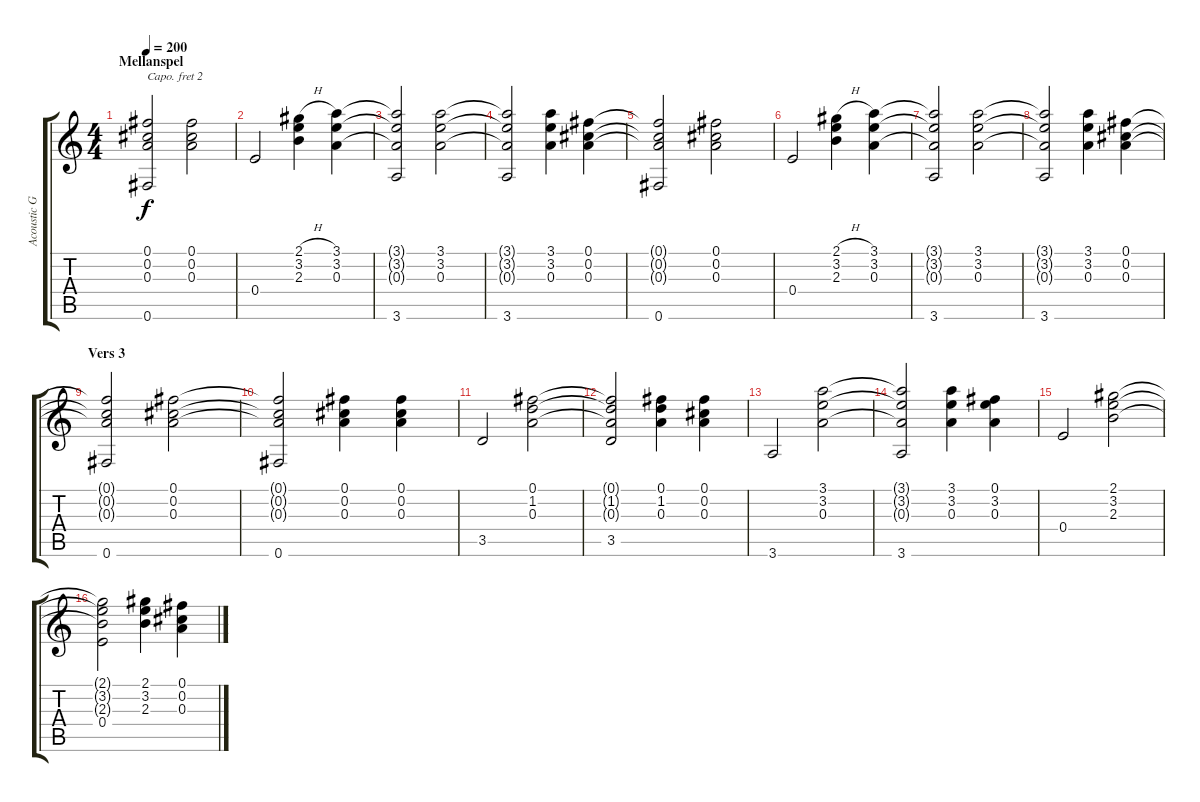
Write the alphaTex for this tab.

\track ("Acoustic Guitar" "Acoustic G") {instrument acousticguitarsteel}
\staff {score tabs}
\capo 2
\tuning (E4 B3 G3 D3 A2 E2) {hide}
\ts (4 4)
\section ("" "Mellanspel")
\tempo 200
\clef g2
\ks c
(0.1{t} 0.2{t} 0.3{t} 0.6).2{dy f} (0.1 0.2 0.3).2 |
0.4.2 (2.1{h} 3.2 2.3).4 (3.1 3.2 0.3).4 |
(3.1{t} 3.2{t} 0.3{t} 3.6).2 (3.1 3.2 0.3).2 |
(3.1{t} 3.2{t} 0.3{t} 3.6).2 (3.1 3.2 0.3).4 (0.1 0.2 0.3).4 |
(0.1{t} 0.2{t} 0.3{t} 0.6).2 (0.1 0.2 0.3).2 |
0.4.2 (2.1{h} 3.2 2.3).4 (3.1 3.2 0.3).4 |
(3.1{t} 3.2{t} 0.3{t} 3.6).2 (3.1 3.2 0.3).2 |
(3.1{t} 3.2{t} 0.3{t} 3.6).2 (3.1 3.2 0.3).4 (0.1 0.2 0.3).4 |
\section ("" "Vers 3")
(0.1{t} 0.2{t} 0.3{t} 0.6).2 (0.1 0.2 0.3).2 |
(0.1{t} 0.2{t} 0.3{t} 0.6).2 (0.1 0.2 0.3).4 (0.1 0.2 0.3).4 |
3.5.2 (0.1 1.2 0.3).2 |
(0.1{t} 1.2{t} 0.3{t} 3.5).2 (0.1 1.2 0.3).4 (0.1 0.2 0.3).4 |
3.6.2 (3.1 3.2 0.3).2 |
(3.1{t} 3.2{t} 0.3{t} 3.6).2 (3.1 3.2 0.3).4 (0.1 3.2 0.3).4 |
0.4.2 (2.1 3.2 2.3).2 |
(2.1{t} 3.2{t} 2.3{t} 0.4).2 (2.1 3.2 2.3).4 (0.1 0.2 0.3).4
